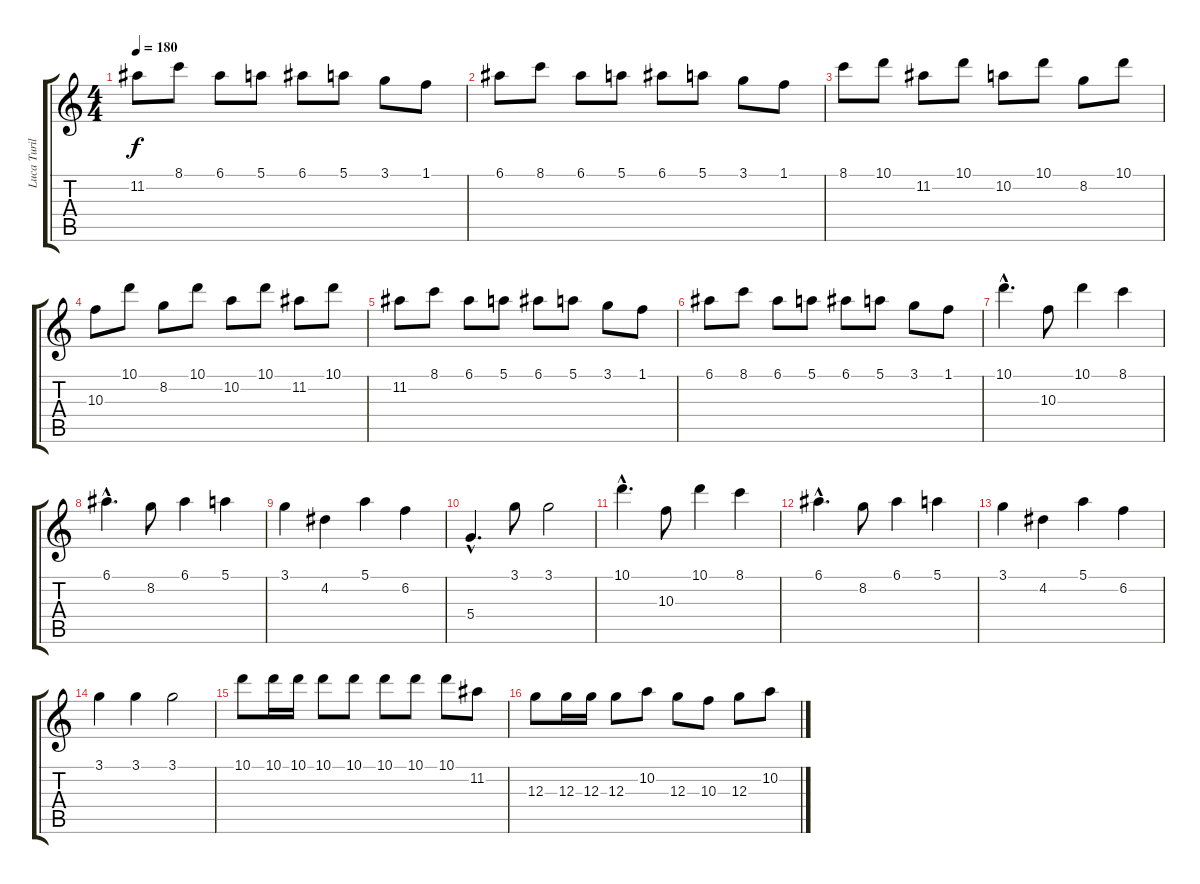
\track ("Luca Turilli" "Luca Turil") {instrument distortionguitar}
\staff {score tabs}
\tuning (E4 B3 G3 D3 A2 E2) {hide}
\ts (4 4)
\tempo 180
\clef g2
\ks c
11.2.8{dy f} 8.1.8 6.1.8 5.1.8 6.1.8 5.1.8 3.1.8 1.1.8 |
6.1.8 8.1.8 6.1.8 5.1.8 6.1.8 5.1.8 3.1.8 1.1.8 |
8.1.8 10.1.8 11.2.8 10.1.8 10.2.8 10.1.8 8.2.8 10.1.8 |
10.3.8 10.1.8 8.2.8 10.1.8 10.2.8 10.1.8 11.2.8 10.1.8 |
11.2.8 8.1.8 6.1.8 5.1.8 6.1.8 5.1.8 3.1.8 1.1.8 |
6.1.8 8.1.8 6.1.8 5.1.8 6.1.8 5.1.8 3.1.8 1.1.8 |
10.1{hac}.4{d} 10.3.8 10.1.4 8.1.4 |
6.1{hac}.4{d} 8.2.8 6.1.4 5.1.4 |
3.1.4 4.2.4 5.1.4 6.2.4 |
5.4{hac}.4{d instrument guitarharmonics} 3.1.8{instrument overdrivenguitar} 3.1.2 |
10.1{hac}.4{d} 10.3.8 10.1.4 8.1.4 |
6.1{hac}.4{d} 8.2.8 6.1.4 5.1.4 |
3.1.4 4.2.4 5.1.4 6.2.4 |
3.1.4 3.1.4 3.1.2 |
10.1.8 10.1.16 10.1.16 10.1.8 10.1.8 10.1.8 10.1.8 10.1.8 11.2.8 |
12.3.8 12.3.16 12.3.16 12.3.8 10.2.8 12.3.8 10.3.8 12.3.8 10.2.8
